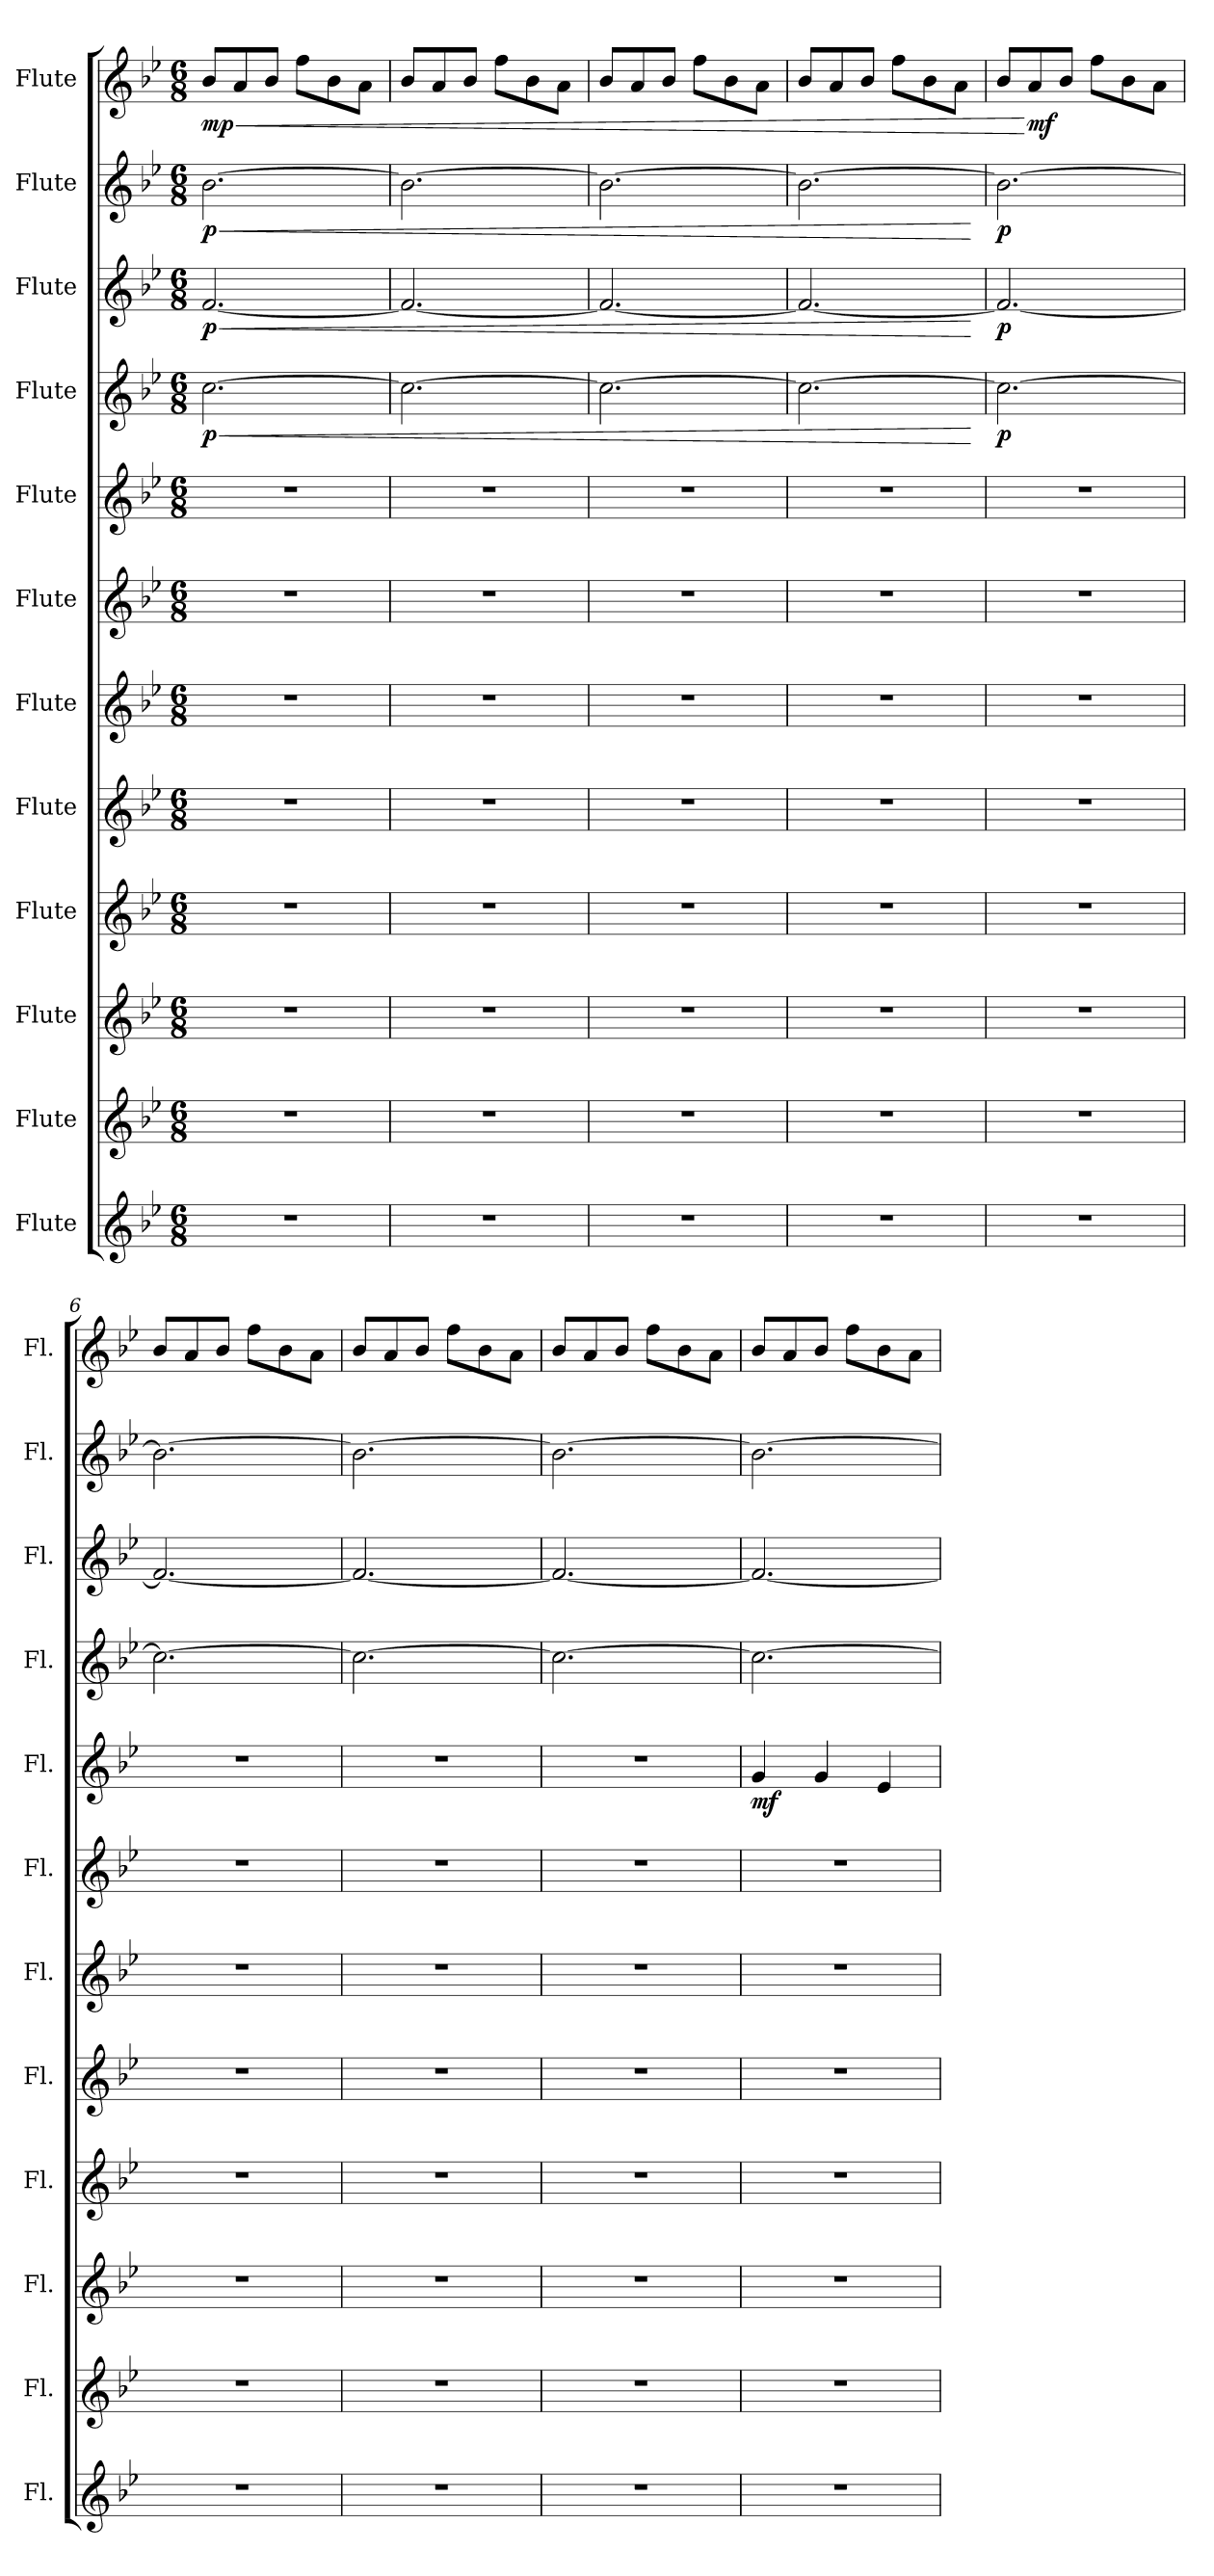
**kern	**kern	**kern	**kern	**kern	**kern	**kern	**kern	**dynam	**kern	**dynam	**kern	**dynam	**kern	**dynam	**kern	**dynam
*part12	*part11	*part10	*part9	*part8	*part7	*part6	*part5	*part5	*part4	*part4	*part3	*part3	*part2	*part2	*part1	*part1
*staff12	*staff11	*staff10	*staff9	*staff8	*staff7	*staff6	*staff5	*staff5	*staff4	*staff4	*staff3	*staff3	*staff2	*staff2	*staff1	*staff1
*I"Flute	*I"Flute	*I"Flute	*I"Flute	*I"Flute	*I"Flute	*I"Flute	*I"Flute	*	*I"Flute	*	*I"Flute	*	*I"Flute	*	*I"Flute	*
*I'Fl.	*I'Fl.	*I'Fl.	*I'Fl.	*I'Fl.	*I'Fl.	*I'Fl.	*I'Fl.	*	*I'Fl.	*	*I'Fl.	*	*I'Fl.	*	*I'Fl.	*
*clefG2	*clefG2	*clefG2	*clefG2	*clefG2	*clefG2	*clefG2	*clefG2	*	*clefG2	*	*clefG2	*	*clefG2	*	*clefG2	*
*k[b-e-]	*k[b-e-]	*k[b-e-]	*k[b-e-]	*k[b-e-]	*k[b-e-]	*k[b-e-]	*k[b-e-]	*	*k[b-e-]	*	*k[b-e-]	*	*k[b-e-]	*	*k[b-e-]	*
*M6/8	*M6/8	*M6/8	*M6/8	*M6/8	*M6/8	*M6/8	*M6/8	*	*M6/8	*	*M6/8	*	*M6/8	*	*M6/8	*
*MM120	*MM120	*MM120	*MM120	*MM120	*MM120	*MM120	*MM120	*	*MM120	*	*MM120	*	*MM120	*	*MM120	*
=1	=1	=1	=1	=1	=1	=1	=1	=1	=1	=1	=1	=1	=1	=1	=1	=1
!	!	!	!	!	!	!	!	!	!	!LO:HP:b	!	!LO:HP:b	!	!LO:HP:b	!	!LO:HP:b
!	!	!	!	!	!	!	!	!	!	!LO:DY:n=1:b	!	!LO:DY:n=1:b	!	!LO:DY:n=1:b	!	!LO:DY:n=1:b
2.r	2.r	2.r	2.r	2.r	2.r	2.r	2.r	.	[2.cc\	< p	[2.f/	< p	[2.b-\	< p	8b-/L	< mp
.	.	.	.	.	.	.	.	.	.	.	.	.	.	.	8a/	.
.	.	.	.	.	.	.	.	.	.	.	.	.	.	.	8b-/J	.
.	.	.	.	.	.	.	.	.	.	.	.	.	.	.	8ff\L	.
.	.	.	.	.	.	.	.	.	.	.	.	.	.	.	8b-\	.
.	.	.	.	.	.	.	.	.	.	.	.	.	.	.	8a\J	.
=2	=2	=2	=2	=2	=2	=2	=2	=2	=2	=2	=2	=2	=2	=2	=2	=2
2.r	2.r	2.r	2.r	2.r	2.r	2.r	2.r	.	2.cc\_	.	2.f/_	.	2.b-\_	.	8b-/L	.
.	.	.	.	.	.	.	.	.	.	.	.	.	.	.	8a/	.
.	.	.	.	.	.	.	.	.	.	.	.	.	.	.	8b-/J	.
.	.	.	.	.	.	.	.	.	.	.	.	.	.	.	8ff\L	.
.	.	.	.	.	.	.	.	.	.	.	.	.	.	.	8b-\	.
.	.	.	.	.	.	.	.	.	.	.	.	.	.	.	8a\J	.
=3	=3	=3	=3	=3	=3	=3	=3	=3	=3	=3	=3	=3	=3	=3	=3	=3
2.r	2.r	2.r	2.r	2.r	2.r	2.r	2.r	.	2.cc\_	.	2.f/_	.	2.b-\_	.	8b-/L	.
.	.	.	.	.	.	.	.	.	.	.	.	.	.	.	8a/	.
.	.	.	.	.	.	.	.	.	.	.	.	.	.	.	8b-/J	.
.	.	.	.	.	.	.	.	.	.	.	.	.	.	.	8ff\L	.
.	.	.	.	.	.	.	.	.	.	.	.	.	.	.	8b-\	.
.	.	.	.	.	.	.	.	.	.	.	.	.	.	.	8a\J	.
=4	=4	=4	=4	=4	=4	=4	=4	=4	=4	=4	=4	=4	=4	=4	=4	=4
2.r	2.r	2.r	2.r	2.r	2.r	2.r	2.r	.	2.cc\_	.	2.f/_	.	2.b-\_	.	8b-/L	.
.	.	.	.	.	.	.	.	.	.	.	.	.	.	.	8a/	.
.	.	.	.	.	.	.	.	.	.	.	.	.	.	.	8b-/J	.
.	.	.	.	.	.	.	.	.	.	.	.	.	.	.	8ff\L	.
.	.	.	.	.	.	.	.	.	.	.	.	.	.	.	8b-\	.
.	.	.	.	.	.	.	.	.	.	.	.	.	.	.	8a\J	.
.	.	.	.	.	.	.	.	.	.	[	.	[	.	[	.	.
=5	=5	=5	=5	=5	=5	=5	=5	=5	=5	=5	=5	=5	=5	=5	=5	=5
!	!	!	!	!	!	!	!	!	!	!LO:DY:b	!	!LO:DY:b	!	!LO:DY:b	!	!
2.r	2.r	2.r	2.r	2.r	2.r	2.r	2.r	.	2.cc\_	p	2.f/_	p	2.b-\_	p	8b-/L	.
!	!	!	!	!	!	!	!	!	!	!	!	!	!	!	!	!LO:DY:n=1:b
.	.	.	.	.	.	.	.	.	.	.	.	.	.	.	8a/	[ mf
.	.	.	.	.	.	.	.	.	.	.	.	.	.	.	8b-/J	.
.	.	.	.	.	.	.	.	.	.	.	.	.	.	.	8ff\L	.
.	.	.	.	.	.	.	.	.	.	.	.	.	.	.	8b-\	.
.	.	.	.	.	.	.	.	.	.	.	.	.	.	.	8a\J	.
=6	=6	=6	=6	=6	=6	=6	=6	=6	=6	=6	=6	=6	=6	=6	=6	=6
2.r	2.r	2.r	2.r	2.r	2.r	2.r	2.r	.	2.cc\_	.	2.f/_	.	2.b-\_	.	8b-/L	.
.	.	.	.	.	.	.	.	.	.	.	.	.	.	.	8a/	.
.	.	.	.	.	.	.	.	.	.	.	.	.	.	.	8b-/J	.
.	.	.	.	.	.	.	.	.	.	.	.	.	.	.	8ff\L	.
.	.	.	.	.	.	.	.	.	.	.	.	.	.	.	8b-\	.
.	.	.	.	.	.	.	.	.	.	.	.	.	.	.	8a\J	.
!!LO:PB:g=z
=7	=7	=7	=7	=7	=7	=7	=7	=7	=7	=7	=7	=7	=7	=7	=7	=7
2.r	2.r	2.r	2.r	2.r	2.r	2.r	2.r	.	2.cc\_	.	2.f/_	.	2.b-\_	.	8b-/L	.
.	.	.	.	.	.	.	.	.	.	.	.	.	.	.	8a/	.
.	.	.	.	.	.	.	.	.	.	.	.	.	.	.	8b-/J	.
.	.	.	.	.	.	.	.	.	.	.	.	.	.	.	8ff\L	.
.	.	.	.	.	.	.	.	.	.	.	.	.	.	.	8b-\	.
.	.	.	.	.	.	.	.	.	.	.	.	.	.	.	8a\J	.
=8	=8	=8	=8	=8	=8	=8	=8	=8	=8	=8	=8	=8	=8	=8	=8	=8
2.r	2.r	2.r	2.r	2.r	2.r	2.r	2.r	.	2.cc\_	.	2.f/_	.	2.b-\_	.	8b-/L	.
.	.	.	.	.	.	.	.	.	.	.	.	.	.	.	8a/	.
.	.	.	.	.	.	.	.	.	.	.	.	.	.	.	8b-/J	.
.	.	.	.	.	.	.	.	.	.	.	.	.	.	.	8ff\L	.
.	.	.	.	.	.	.	.	.	.	.	.	.	.	.	8b-\	.
.	.	.	.	.	.	.	.	.	.	.	.	.	.	.	8a\J	.
=9	=9	=9	=9	=9	=9	=9	=9	=9	=9	=9	=9	=9	=9	=9	=9	=9
!	!	!	!	!	!	!	!	!LO:DY:b	!	!	!	!	!	!	!	!
2.r	2.r	2.r	2.r	2.r	2.r	2.r	4g/	mf	2.cc\_	.	2.f/_	.	2.b-\_	.	8b-/L	.
.	.	.	.	.	.	.	.	.	.	.	.	.	.	.	8a/	.
.	.	.	.	.	.	.	4g/	.	.	.	.	.	.	.	8b-/J	.
.	.	.	.	.	.	.	.	.	.	.	.	.	.	.	8ff\L	.
.	.	.	.	.	.	.	4e-/	.	.	.	.	.	.	.	8b-\	.
.	.	.	.	.	.	.	.	.	.	.	.	.	.	.	8a\J	.
=	=	=	=	=	=	=	=	=	=	=	=	=	=	=	=	=
*-	*-	*-	*-	*-	*-	*-	*-	*-	*-	*-	*-	*-	*-	*-	*-	*-
